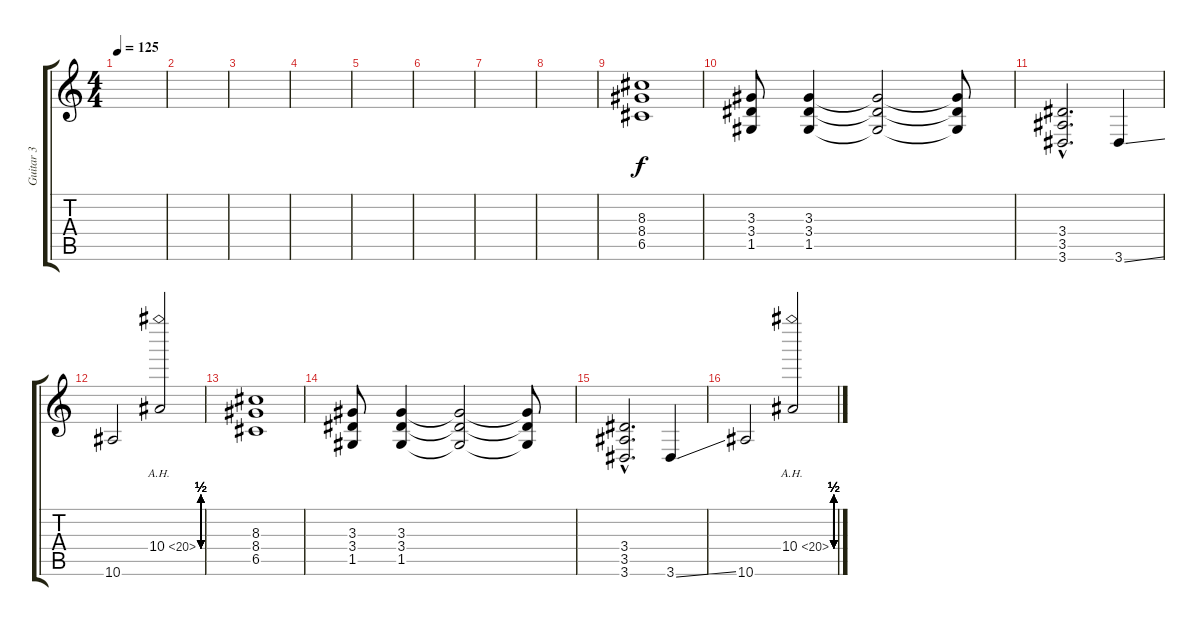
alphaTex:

\track ("Guitar 3" "Guitar 3") {instrument distortionguitar}
\staff {score tabs}
\tuning (D4 A3 F3 C3 G2 C2) {hide}
\ts (4 4)
\tempo 125
\clef g2
\ks c
|
|
|
|
|
|
|
|
(8.3 8.4 6.5).1 |
(3.3 3.4 1.5).8 (3.3 3.4 1.5).4 (3.3{t} 3.4{t} 1.5{t}).2 (3.3{t} 3.4{t} 1.5{t}).8 |
(3.4{hac} 3.5{hac} 3.6{hac}).2{d} 3.6{ss}.4 |
10.6.2 10.4{be (custom 0 0 5 2 10 0 15 2 20 0 25 2 30 0 35 2 40 0 45 2 50 0 55 2 60 0) ah 10}.2 |
(8.3 8.4 6.5).1 |
(3.3 3.4 1.5).8 (3.3 3.4 1.5).4 (3.3{t} 3.4{t} 1.5{t}).2 (3.3{t} 3.4{t} 1.5{t}).8 |
(3.4{hac} 3.5{hac} 3.6{hac}).2{d} 3.6{ss}.4 |
10.6.2 10.4{be (custom 0 0 5 2 10 0 15 2 20 0 25 2 30 0 35 2 40 0 45 2 50 0 55 2 60 0) ah 10}.2
